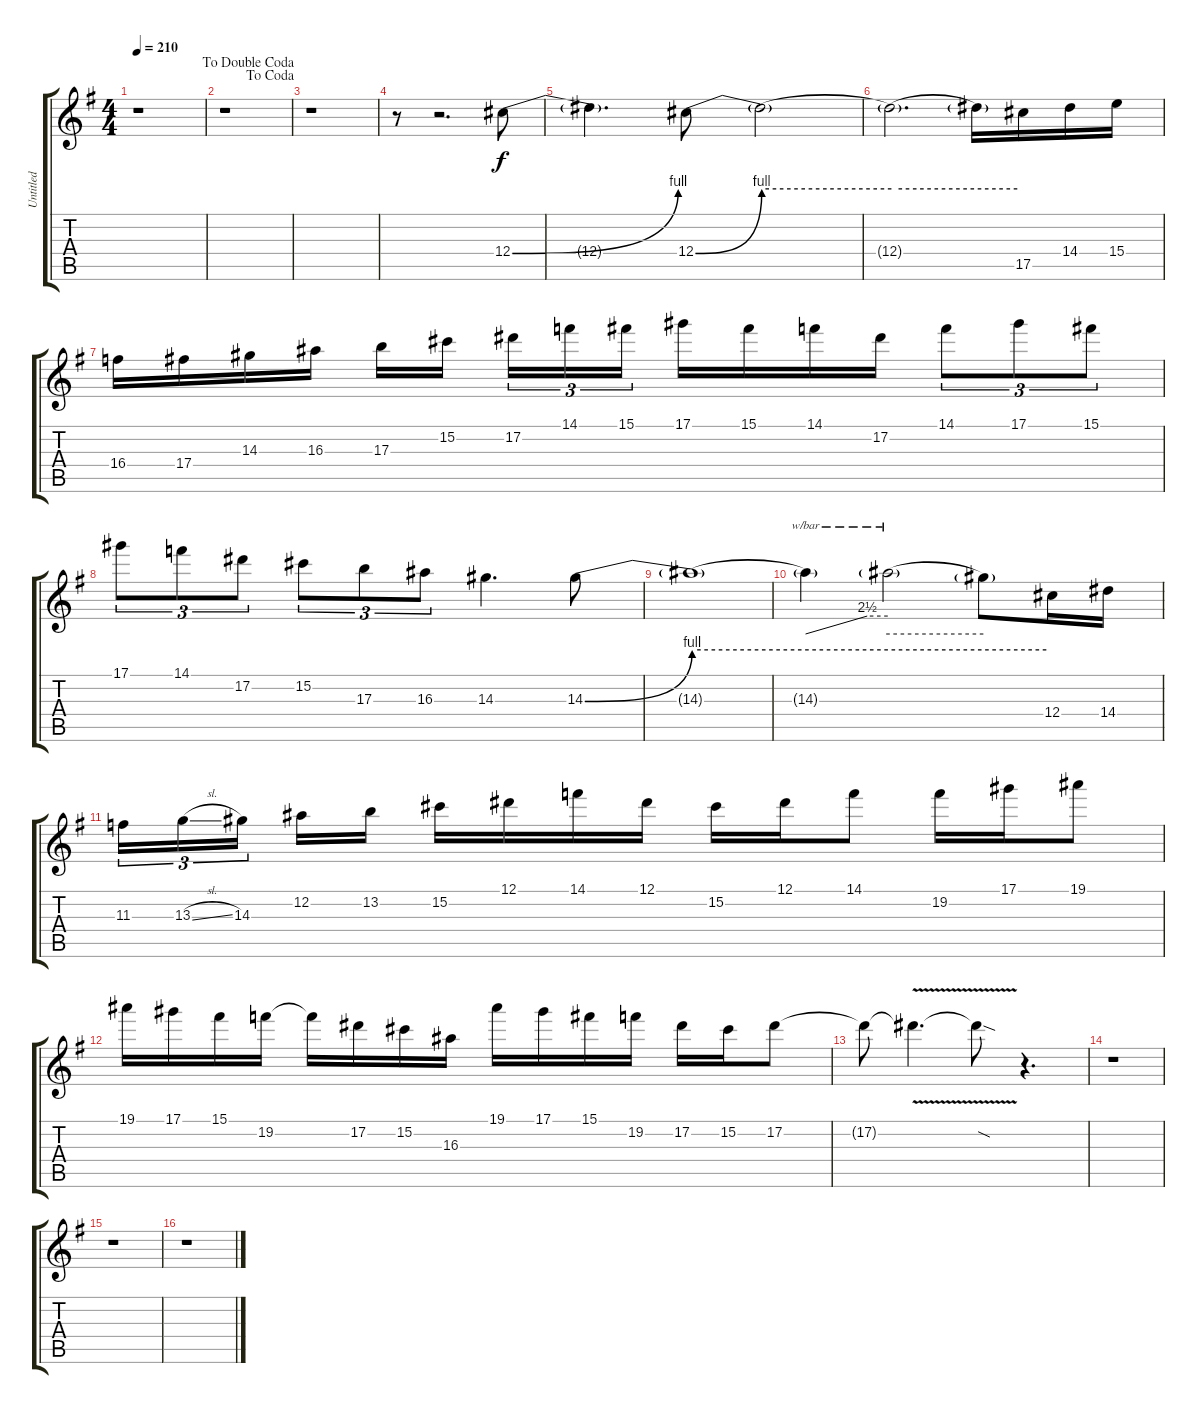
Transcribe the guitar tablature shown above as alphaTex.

\track ("Untitled" "Untitled") {instrument distortionguitar}
\staff {score tabs}
\tuning (Eb4 Bb3 Gb3 Db3 Ab2 Eb2) {hide}
\ts (4 4)
\tempo 210
\clef g2
\ks g
r.1{dy f} |
\jump dacoda
\jump dadoublecoda
r.1 |
r.1 |
r.8 r.2{d} 12.4{be (bend 0 0 60 4)}.8 |
12.4{t}.4{d} 12.4{be (bend 0 0 60 4)}.8 12.4{be (hold 0 4 60 4) t}.2 |
12.4{be (hold 0 4 60 4) t}.2{d} 12.4{t}.16 17.5.16 14.4.16 15.4.16 |
16.4.16 17.4.16 14.3.16 16.3.16 17.3.16 15.2.16{beam splitsecondary} 17.2.16{tu (3 2)} 14.1.16{tu (3 2)} 15.1.16{tu (3 2)} 17.1.16 15.1.16 14.1.16 17.2.16 14.1.8{tu (3 2)} 17.1.8{tu (3 2)} 15.1.8{tu (3 2)} |
17.1.8{tu (3 2)} 14.1.8{tu (3 2)} 17.2.8{tu (3 2)} 15.2.8{tu (3 2)} 17.3.8{tu (3 2)} 16.3.8{tu (3 2)} 14.3.4{d} 14.3{be (bend 0 0 60 4)}.8 |
14.3{be (hold 0 4 60 4) t}.1 |
14.3{t}.4{tbe (custom default 0 0 45 10 60 10)} 14.3{t}.2{tbe (hold default 0 0 60 0)} 14.3{t}.8 12.4.16 14.4.16 |
11.3.16{tu (3 2)} 13.3{sl}.16{tu (3 2)} 14.3.16{tu (3 2) beam splitsecondary} 12.2.16 13.2.16 15.2.16 12.1.16 14.1.16 12.1.16 15.2.16 12.1.16 14.1.8 19.2.16 17.1.16 19.1.8 |
19.1.16 17.1.16 15.1.16 19.2.16 19.2{t}.16 17.2.16 15.2.16 16.3.16 19.1.16 17.1.16 15.1.16 19.2.16 17.2.16 15.2.16 17.2.8 |
17.2{t}.8 17.2{v t}.4{d} 17.2{sod t}.8 r.4{d} |
r.1 |
r.1 |
r.1
